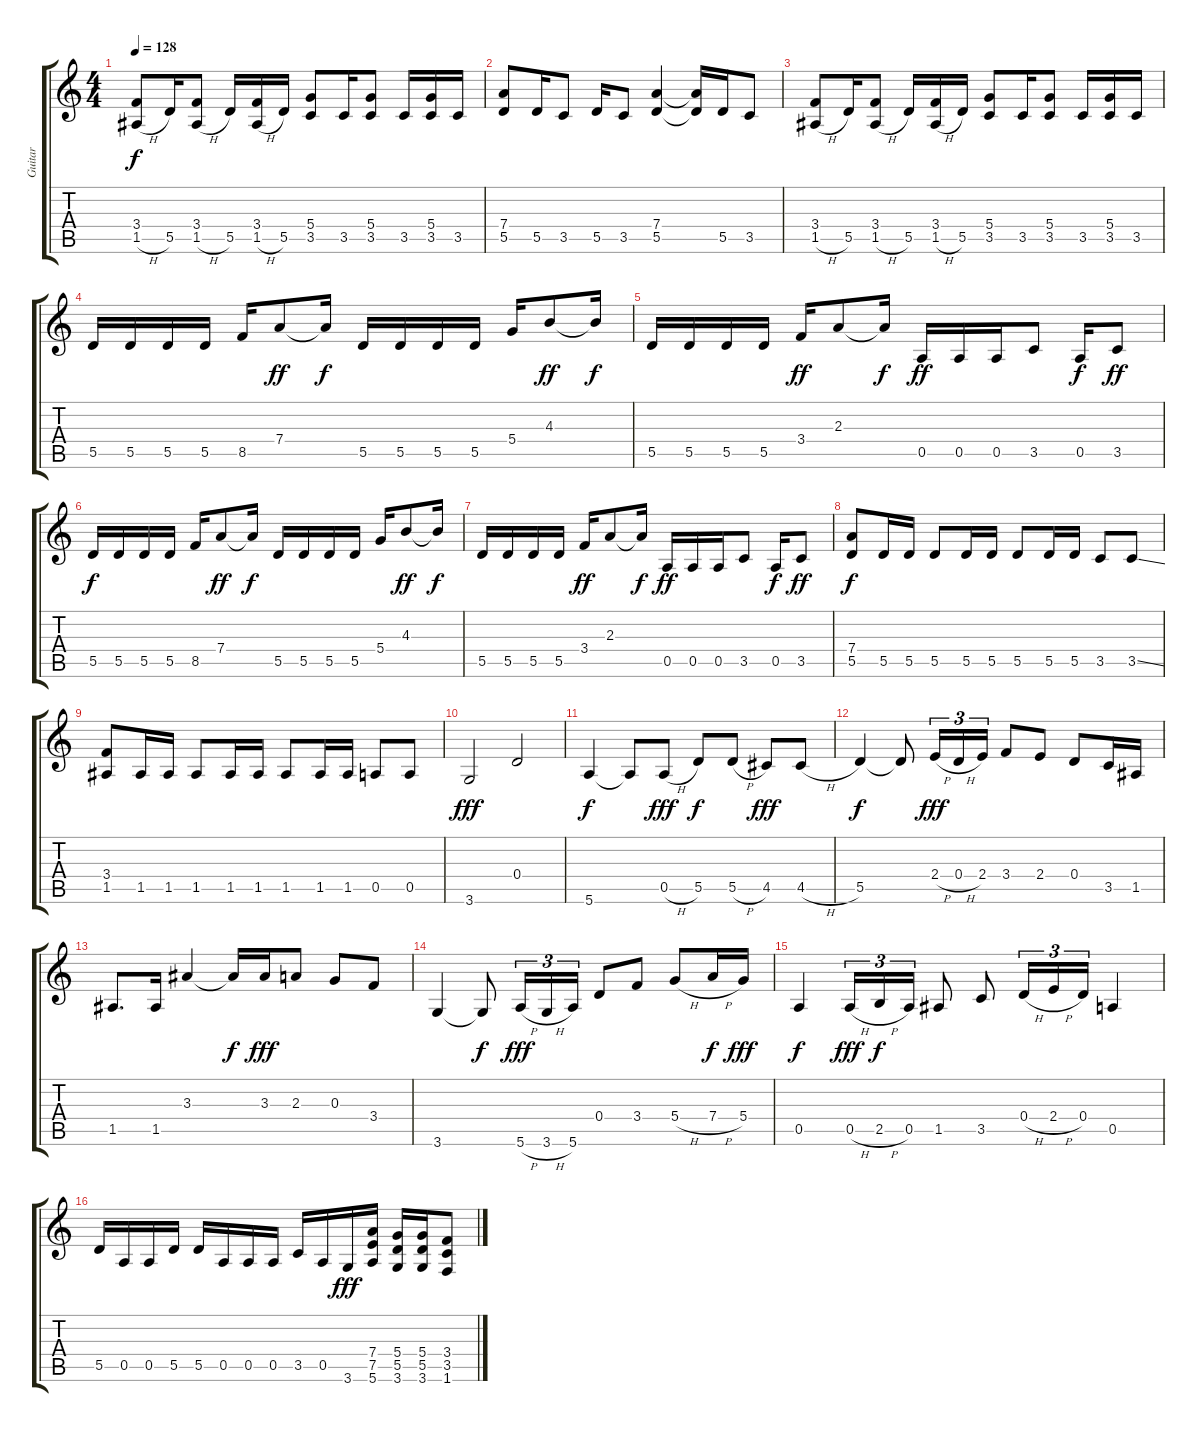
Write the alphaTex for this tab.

\track ("Guitar" "Guitar") {instrument overdrivenguitar}
\staff {score tabs}
\tuning (E4 B3 G3 D3 A2 E2) {hide}
\ts (4 4)
\tempo 128
\clef g2
\ks c
(3.4 1.5{h}).8{dy f} 5.5.16 (3.4 1.5{h}).8 5.5.16 (3.4 1.5{h}).16 5.5.16 (5.4 3.5).8 3.5.16 (5.4 3.5).8 3.5.16 (5.4 3.5).16 3.5.16 |
(7.4 5.5).8 5.5.16 3.5.8 5.5.16 3.5.8 (7.4 5.5).4 (7.4{t} 5.5{t}).16 5.5.16 3.5.8 |
(3.4 1.5{h}).8 5.5.16 (3.4 1.5{h}).8 5.5.16 (3.4 1.5{h}).16 5.5.16 (5.4 3.5).8 3.5.16 (5.4 3.5).8 3.5.16 (5.4 3.5).16 3.5.16 |
5.5.16 5.5.16 5.5.16 5.5.16 8.5.16 7.4.8{dy ff} 7.4{t}.16{dy f} 5.5.16 5.5.16 5.5.16 5.5.16 5.4.16 4.3.8{dy ff} 4.3{t}.16{dy f} |
5.5.16 5.5.16 5.5.16 5.5.16 3.4.16{dy ff} 2.3.8 2.3{t}.16{dy f} 0.5.16{dy ff} 0.5.16 0.5.16 3.5.8 0.5.16{dy f} 3.5.8{dy ff} |
5.5.16{dy f} 5.5.16 5.5.16 5.5.16 8.5.16 7.4.8{dy ff} 7.4{t}.16{dy f} 5.5.16 5.5.16 5.5.16 5.5.16 5.4.16 4.3.8{dy ff} 4.3{t}.16{dy f} |
5.5.16 5.5.16 5.5.16 5.5.16 3.4.16{dy ff} 2.3.8 2.3{t}.16{dy f} 0.5.16{dy ff} 0.5.16 0.5.16 3.5.8 0.5.16{dy f} 3.5.8{dy ff} |
(7.4 5.5).8{dy f} 5.5.16 5.5.16 5.5.8 5.5.16 5.5.16 5.5.8 5.5.16 5.5.16 3.5.8 3.5{ss}.8 |
(3.4 1.5).8 1.5.16 1.5.16 1.5.8 1.5.16 1.5.16 1.5.8 1.5.16 1.5.16 0.5.8 0.5.8 |
3.6.2{dy fff} 0.4.2 |
5.6.4{dy f} 5.6{t}.8 0.5{h}.8{dy fff} 5.5.8{dy f} 5.5{h}.8 4.5.8{dy fff} 4.5{h}.8 |
5.5.4{dy f} 5.5{t}.8 2.4{h}.16{tu (3 2) dy fff} 0.4{h}.16{tu (3 2)} 2.4.16{tu (3 2)} 3.4.8 2.4.8 0.4.8 3.5.16 1.5.16 |
1.5.8{d} 1.5.16 3.3.4 3.3{t}.16{dy f} 3.3.16{dy fff} 2.3.8 0.3.8 3.4.8 |
3.6.4 3.6{t}.8{dy f} 5.6{h}.16{tu (3 2) dy fff} 3.6{h}.16{tu (3 2)} 5.6.16{tu (3 2)} 0.4.8 3.4.8 5.4{h}.8 7.4{h}.16{dy f} 5.4.16{dy fff} |
0.5.4{dy f} 0.5{h}.16{tu (3 2) dy fff} 2.5{h}.16{tu (3 2) dy f} 0.5.16{tu (3 2)} 1.5.8 3.5.8 0.4{h}.16{tu (3 2)} 2.4{h}.16{tu (3 2)} 0.4.16{tu (3 2)} 0.5.4 |
5.5.16 0.5.16 0.5.16 5.5.16 5.5.16 0.5.16 0.5.16 0.5.16 3.5.16 0.5.16 3.6.16{dy fff} (7.4 7.5 5.6).16 (5.4 5.5 3.6).16 (5.4 5.5 3.6).16 (3.4 3.5 1.6).8
